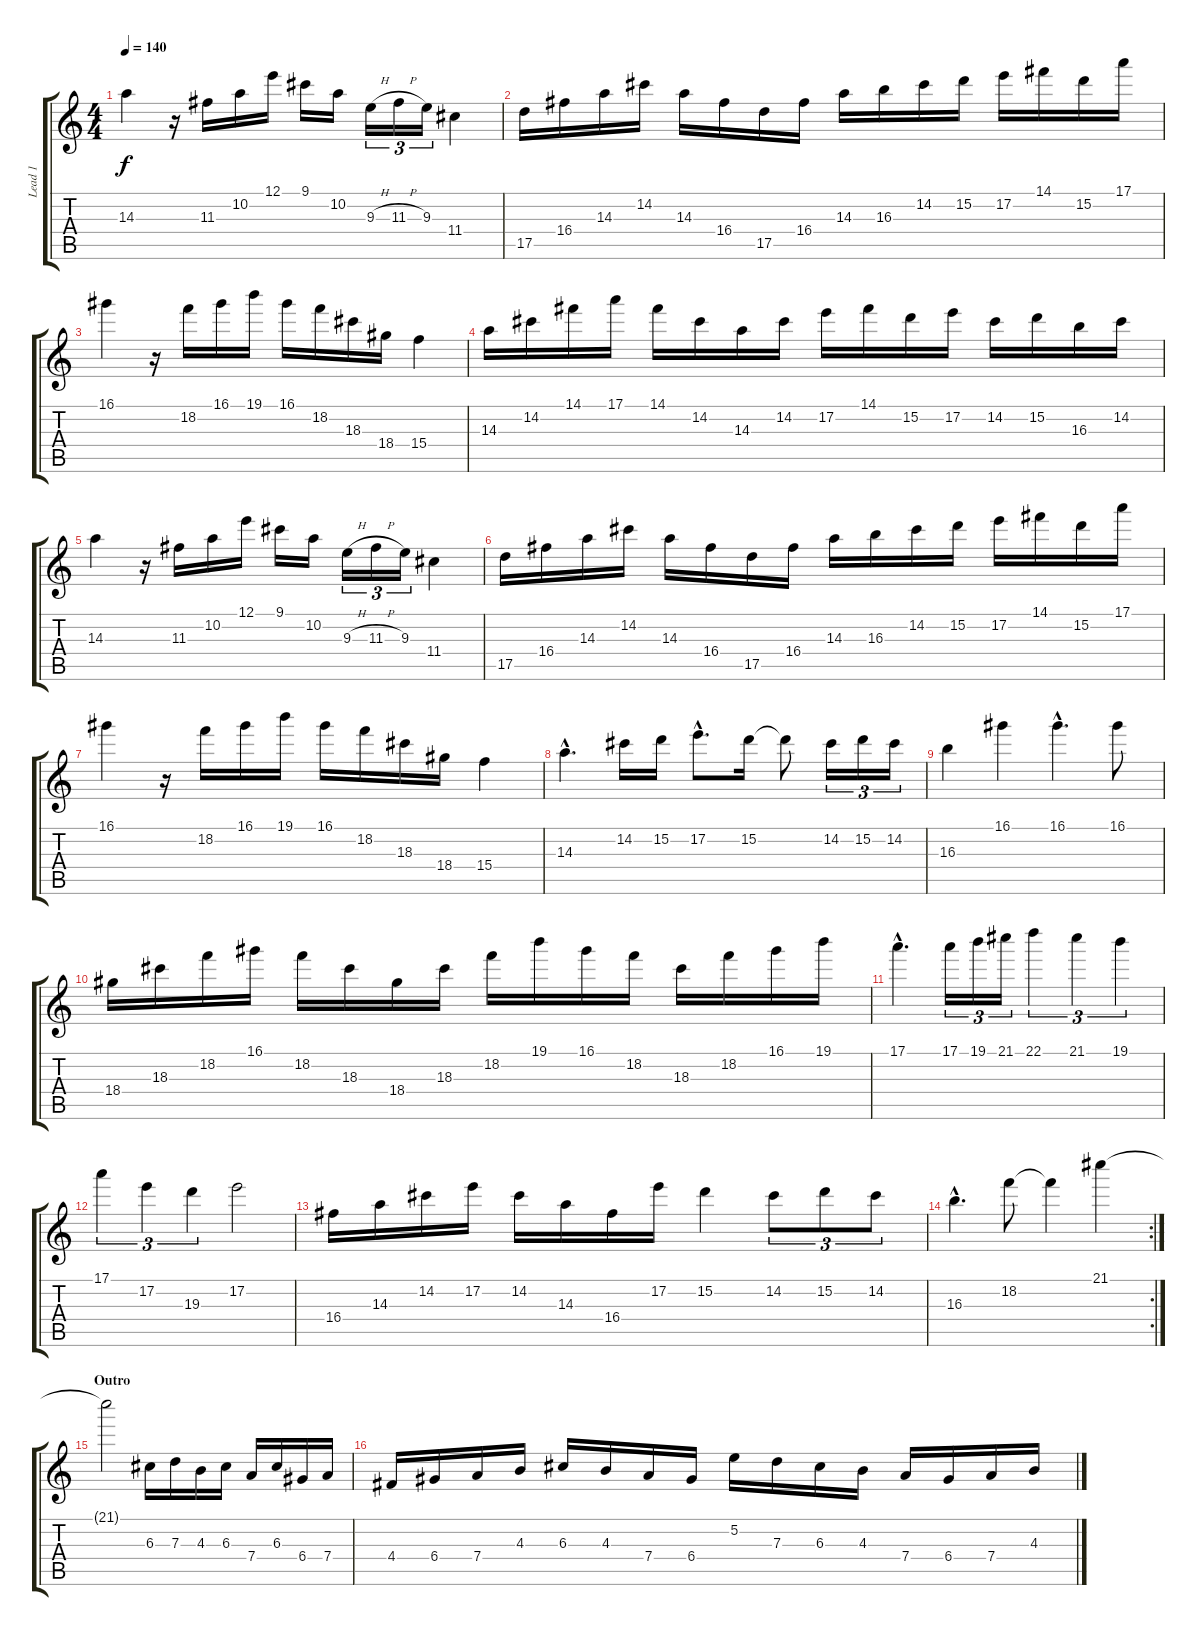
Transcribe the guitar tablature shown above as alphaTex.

\track ("Lead 1" "Lead 1") {instrument overdrivenguitar}
\staff {score tabs}
\tuning (E4 B3 G3 D3 A2 E2) {hide}
\ts (4 4)
\tempo 140
\clef g2
\ks c
14.3.4{dy f} r.16 11.3.16 10.2.16 12.1.16 9.1.16 10.2.16 9.3{h}.16{tu (3 2)} 11.3{h}.16{tu (3 2)} 9.3.16{tu (3 2)} 11.4.4 |
17.5.16 16.4.16 14.3.16 14.2.16 14.3.16 16.4.16 17.5.16 16.4.16 14.3.16 16.3.16 14.2.16 15.2.16 17.2.16 14.1.16 15.2.16 17.1.16 |
16.1.4 r.16 18.2.16 16.1.16 19.1.16 16.1.16 18.2.16 18.3.16 18.4.16 15.4.4 |
14.3.16 14.2.16 14.1.16 17.1.16 14.1.16 14.2.16 14.3.16 14.2.16 17.2.16 14.1.16 15.2.16 17.2.16 14.2.16 15.2.16 16.3.16 14.2.16 |
14.3.4 r.16 11.3.16 10.2.16 12.1.16 9.1.16 10.2.16 9.3{h}.16{tu (3 2)} 11.3{h}.16{tu (3 2)} 9.3.16{tu (3 2)} 11.4.4 |
17.5.16 16.4.16 14.3.16 14.2.16 14.3.16 16.4.16 17.5.16 16.4.16 14.3.16 16.3.16 14.2.16 15.2.16 17.2.16 14.1.16 15.2.16 17.1.16 |
16.1.4 r.16 18.2.16 16.1.16 19.1.16 16.1.16 18.2.16 18.3.16 18.4.16 15.4.4 |
14.3{hac}.4{d} 14.2.16 15.2.16 17.2{hac}.8{d} 15.2.16 15.2{t}.8 14.2.16{tu (3 2)} 15.2.16{tu (3 2)} 14.2.16{tu (3 2)} |
16.3.4 16.1.4 16.1{hac}.4{d} 16.1.8 |
18.4.16 18.3.16 18.2.16 16.1.16 18.2.16 18.3.16 18.4.16 18.3.16 18.2.16 19.1.16 16.1.16 18.2.16 18.3.16 18.2.16 16.1.16 19.1.16 |
17.1{hac}.4{d} 17.1.16{tu (3 2)} 19.1.16{tu (3 2)} 21.1.16{tu (3 2)} 22.1.4{tu (3 2)} 21.1.4{tu (3 2)} 19.1.4{tu (3 2)} |
17.1.4{tu (3 2)} 17.2.4{tu (3 2)} 19.3.4{tu (3 2)} 17.2.2 |
16.4.16 14.3.16 14.2.16 17.2.16 14.2.16 14.3.16 16.4.16 17.2.16 15.2.4 14.2.8{tu (3 2)} 15.2.8{tu (3 2)} 14.2.8{tu (3 2)} |
\rc 2
16.3{hac}.4{d} 18.2.8 18.2{t}.4 21.1.4 |
\section ("" "Outro")
21.1{t}.2 6.3.16 7.3.16 4.3.16 6.3.16 7.4.16 6.3.16 6.4.16 7.4.16 |
4.4.16 6.4.16 7.4.16 4.3.16 6.3.16 4.3.16 7.4.16 6.4.16 5.2.16 7.3.16 6.3.16 4.3.16 7.4.16 6.4.16 7.4.16 4.3.16
